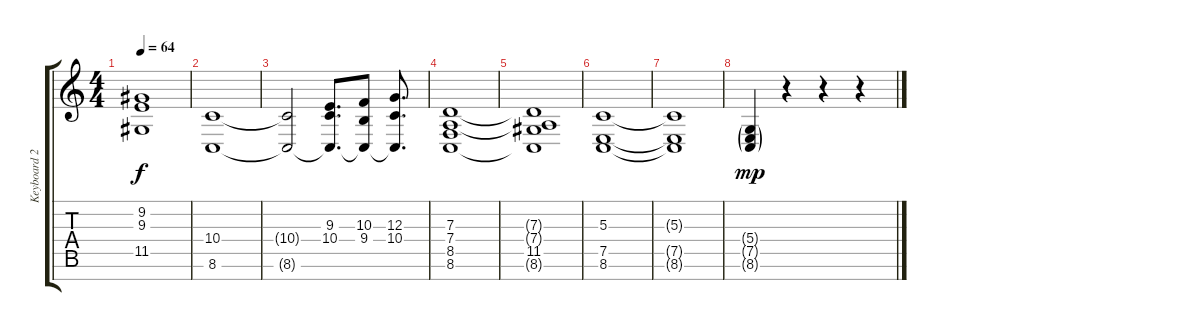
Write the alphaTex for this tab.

\track ("Keyboard 2" "Keyboard 2") {instrument stringensemble2}
\staff {score tabs}
\tuning (E4 B3 G3 D3 A2 E2 B1) {hide}
\ts (4 4)
\tempo 64
\clef g2
\ks c
(9.2 9.3 11.5).1{dy f} |
(10.4 8.6).1 |
(10.4{t} 8.6{t}).2 (9.3 10.4 8.6{t}).8{d} (10.3 9.4 8.6{t}).8 (12.3 10.4 8.6{t}).8{d} |
(7.3 7.4 8.5 8.6).1 |
(7.3{t} 7.4{t} 11.5 8.6{t}).1 |
(5.3 7.5 8.6).1 |
(5.3{t} 7.5{t} 8.6{t}).1 |
(5.4{g} 7.5{g} 8.6{g}).4{dy mp} r.4 r.4 r.4
